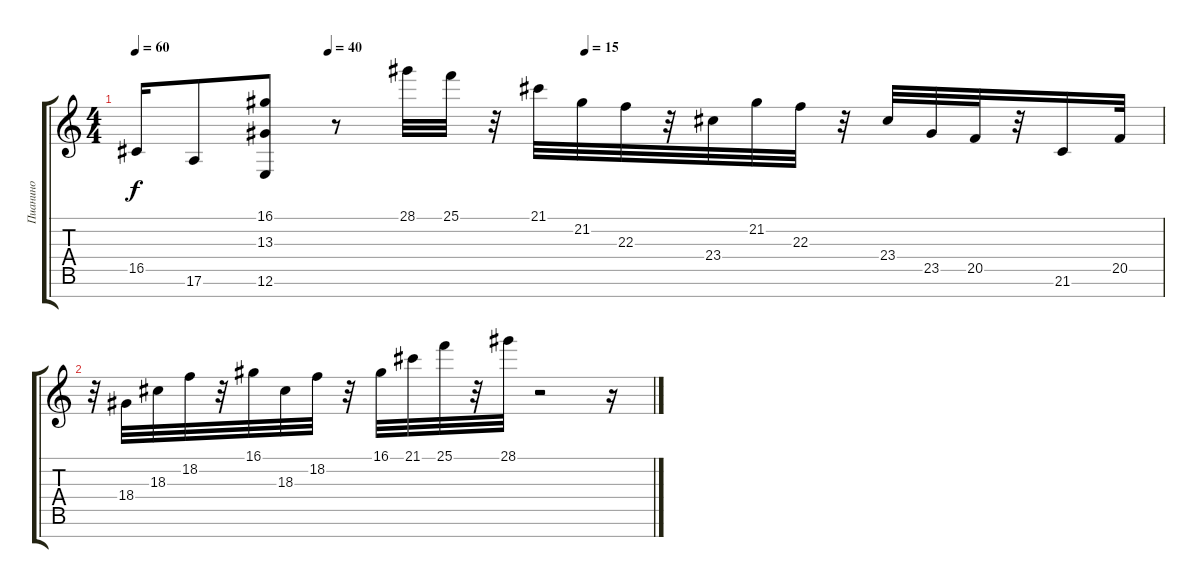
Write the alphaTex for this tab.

\track ("Пианино" "Пианино") {instrument brightacousticpiano}
\staff {score tabs}
\tuning (E4 B3 G3 D3 A2 E2 B1) {hide}
\ts (4 4)
\tempo 60
\tempo (40 0.1875)
\tempo (15 0.4375)
\clef g2
\ks c
16.5{t}.16{dy f} 17.6.8 (16.1 13.3 12.6).8 r.8 28.1.32 25.1.32 r.32 21.1.32 21.2.32 22.3.32 r.32 23.4.32 21.2.32 22.3.32 r.32 23.4.32 23.5.32 20.5.32 r.32 21.6.16 20.5.32 |
r.32 18.4.32 18.3.32 18.2.32 r.32 16.1.32 18.3.32 18.2.32 r.32 16.1.32 21.1.32 25.1.32 r.32 28.1.32 r.2 r.16
